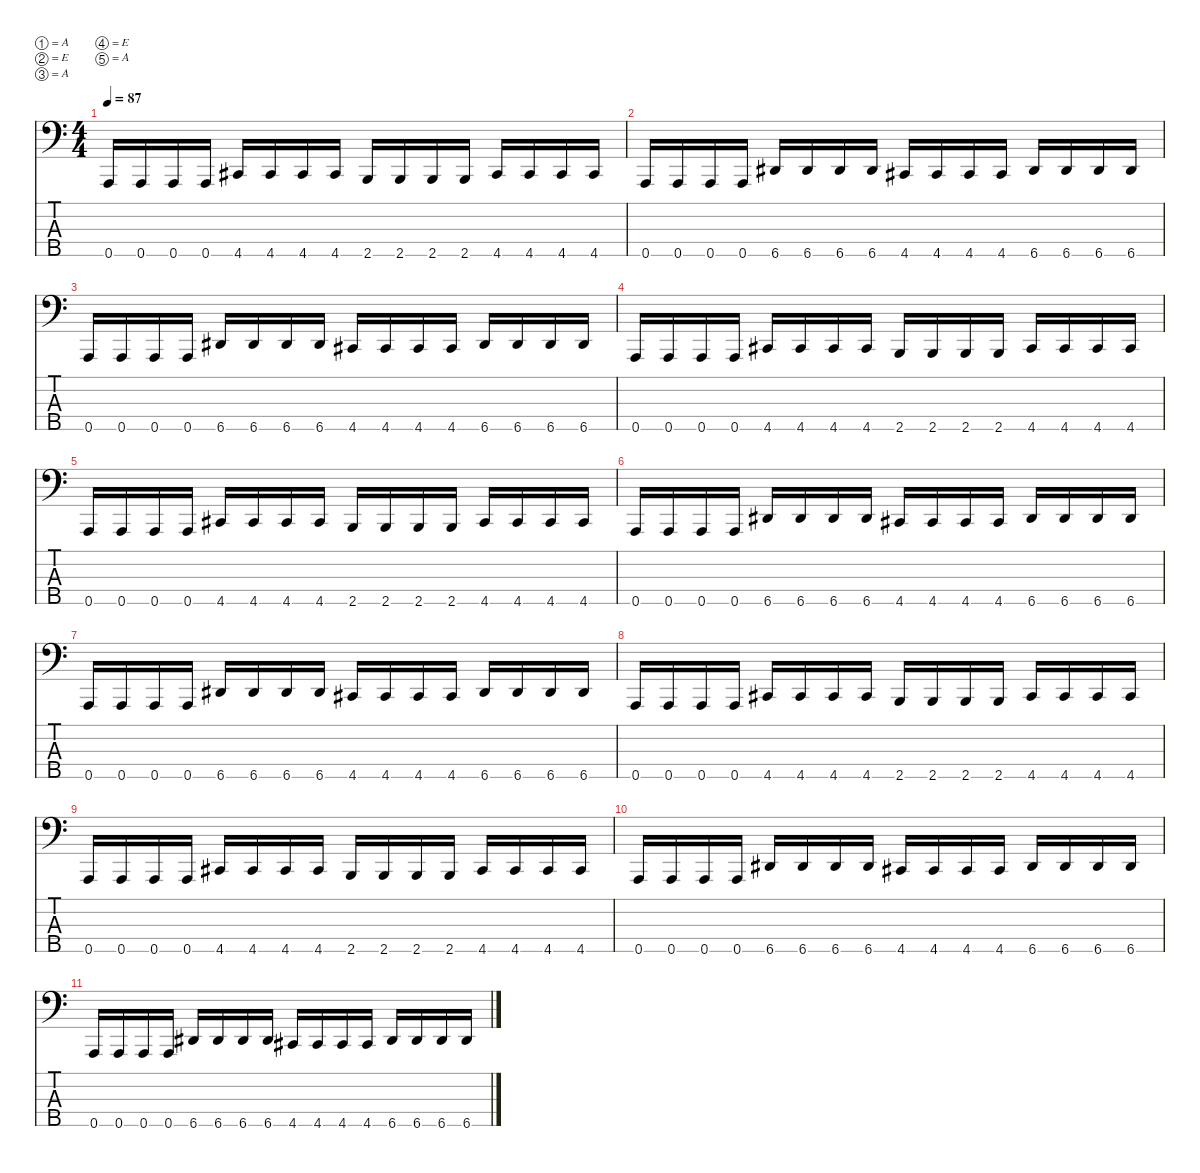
\defaultSystemsLayout 4
\hideDynamics
\bracketExtendMode nobrackets
\singleTrackTrackNamePolicy hidden
\multiTrackTrackNamePolicy hidden
\firstSystemTrackNameMode fullname
\otherSystemsTrackNameOrientation horizontal
\track ("Bass" "el.bs.") {instrument electricbasspick}
\staff {score tabs}
\tuning (A2 E2 A1 E1 A0)
\ts (4 4)
\tempo 87
\clef f4
\ks c
0.5.16{dy f beam Up} 0.5.16{beam Up} 0.5.16{beam Up} 0.5.16{beam Up} 4.5{acc #}.16{beam Up} 4.5{acc #}.16{beam Up} 4.5{acc #}.16{beam Up} 4.5{acc #}.16{beam Up} 2.5.16{beam Up} 2.5.16{beam Up} 2.5.16{beam Up} 2.5.16{beam Up} 4.5{acc #}.16{beam Up} 4.5{acc #}.16{beam Up} 4.5{acc #}.16{beam Up} 4.5{acc #}.16{beam Up} |
0.5.16{beam Up} 0.5.16{beam Up} 0.5.16{beam Up} 0.5.16{beam Up} 6.5{acc #}.16{beam Up} 6.5{acc #}.16{beam Up} 6.5{acc #}.16{beam Up} 6.5{acc #}.16{beam Up} 4.5{acc #}.16{beam Up} 4.5{acc #}.16{beam Up} 4.5{acc #}.16{beam Up} 4.5{acc #}.16{beam Up} 6.5{acc #}.16{beam Up} 6.5{acc #}.16{beam Up} 6.5{acc #}.16{beam Up} 6.5{acc #}.16{beam Up} |
0.5.16{beam Up} 0.5.16{beam Up} 0.5.16{beam Up} 0.5.16{beam Up} 6.5{acc #}.16{beam Up} 6.5{acc #}.16{beam Up} 6.5{acc #}.16{beam Up} 6.5{acc #}.16{beam Up} 4.5{acc #}.16{beam Up} 4.5{acc #}.16{beam Up} 4.5{acc #}.16{beam Up} 4.5{acc #}.16{beam Up} 6.5{acc #}.16{beam Up} 6.5{acc #}.16{beam Up} 6.5{acc #}.16{beam Up} 6.5{acc #}.16{beam Up} |
0.5.16{beam Up} 0.5.16{beam Up} 0.5.16{beam Up} 0.5.16{beam Up} 4.5{acc #}.16{beam Up} 4.5{acc #}.16{beam Up} 4.5{acc #}.16{beam Up} 4.5{acc #}.16{beam Up} 2.5.16{beam Up} 2.5.16{beam Up} 2.5.16{beam Up} 2.5.16{beam Up} 4.5{acc #}.16{beam Up} 4.5{acc #}.16{beam Up} 4.5{acc #}.16{beam Up} 4.5{acc #}.16{beam Up} |
0.5.16{beam Up} 0.5.16{beam Up} 0.5.16{beam Up} 0.5.16{beam Up} 4.5{acc #}.16{beam Up} 4.5{acc #}.16{beam Up} 4.5{acc #}.16{beam Up} 4.5{acc #}.16{beam Up} 2.5.16{beam Up} 2.5.16{beam Up} 2.5.16{beam Up} 2.5.16{beam Up} 4.5{acc #}.16{beam Up} 4.5{acc #}.16{beam Up} 4.5{acc #}.16{beam Up} 4.5{acc #}.16{beam Up} |
0.5.16{beam Up} 0.5.16{beam Up} 0.5.16{beam Up} 0.5.16{beam Up} 6.5{acc #}.16{beam Up} 6.5{acc #}.16{beam Up} 6.5{acc #}.16{beam Up} 6.5{acc #}.16{beam Up} 4.5{acc #}.16{beam Up} 4.5{acc #}.16{beam Up} 4.5{acc #}.16{beam Up} 4.5{acc #}.16{beam Up} 6.5{acc #}.16{beam Up} 6.5{acc #}.16{beam Up} 6.5{acc #}.16{beam Up} 6.5{acc #}.16{beam Up} |
0.5.16{beam Up} 0.5.16{beam Up} 0.5.16{beam Up} 0.5.16{beam Up} 6.5{acc #}.16{beam Up} 6.5{acc #}.16{beam Up} 6.5{acc #}.16{beam Up} 6.5{acc #}.16{beam Up} 4.5{acc #}.16{beam Up} 4.5{acc #}.16{beam Up} 4.5{acc #}.16{beam Up} 4.5{acc #}.16{beam Up} 6.5{acc #}.16{beam Up} 6.5{acc #}.16{beam Up} 6.5{acc #}.16{beam Up} 6.5{acc #}.16{beam Up} |
0.5.16{beam Up} 0.5.16{beam Up} 0.5.16{beam Up} 0.5.16{beam Up} 4.5{acc #}.16{beam Up} 4.5{acc #}.16{beam Up} 4.5{acc #}.16{beam Up} 4.5{acc #}.16{beam Up} 2.5.16{beam Up} 2.5.16{beam Up} 2.5.16{beam Up} 2.5.16{beam Up} 4.5{acc #}.16{beam Up} 4.5{acc #}.16{beam Up} 4.5{acc #}.16{beam Up} 4.5{acc #}.16{beam Up} |
0.5.16{beam Up} 0.5.16{beam Up} 0.5.16{beam Up} 0.5.16{beam Up} 4.5{acc #}.16{beam Up} 4.5{acc #}.16{beam Up} 4.5{acc #}.16{beam Up} 4.5{acc #}.16{beam Up} 2.5.16{beam Up} 2.5.16{beam Up} 2.5.16{beam Up} 2.5.16{beam Up} 4.5{acc #}.16{beam Up} 4.5{acc #}.16{beam Up} 4.5{acc #}.16{beam Up} 4.5{acc #}.16{beam Up} |
0.5.16{beam Up} 0.5.16{beam Up} 0.5.16{beam Up} 0.5.16{beam Up} 6.5{acc #}.16{beam Up} 6.5{acc #}.16{beam Up} 6.5{acc #}.16{beam Up} 6.5{acc #}.16{beam Up} 4.5{acc #}.16{beam Up} 4.5{acc #}.16{beam Up} 4.5{acc #}.16{beam Up} 4.5{acc #}.16{beam Up} 6.5{acc #}.16{beam Up} 6.5{acc #}.16{beam Up} 6.5{acc #}.16{beam Up} 6.5{acc #}.16{beam Up} |
0.5.16{beam Up} 0.5.16{beam Up} 0.5.16{beam Up} 0.5.16{beam Up} 6.5{acc #}.16{beam Up} 6.5{acc #}.16{beam Up} 6.5{acc #}.16{beam Up} 6.5{acc #}.16{beam Up} 4.5{acc #}.16{beam Up} 4.5{acc #}.16{beam Up} 4.5{acc #}.16{beam Up} 4.5{acc #}.16{beam Up} 6.5{acc #}.16{beam Up} 6.5{acc #}.16{beam Up} 6.5{acc #}.16{beam Up} 6.5{acc #}.16{beam Up}
